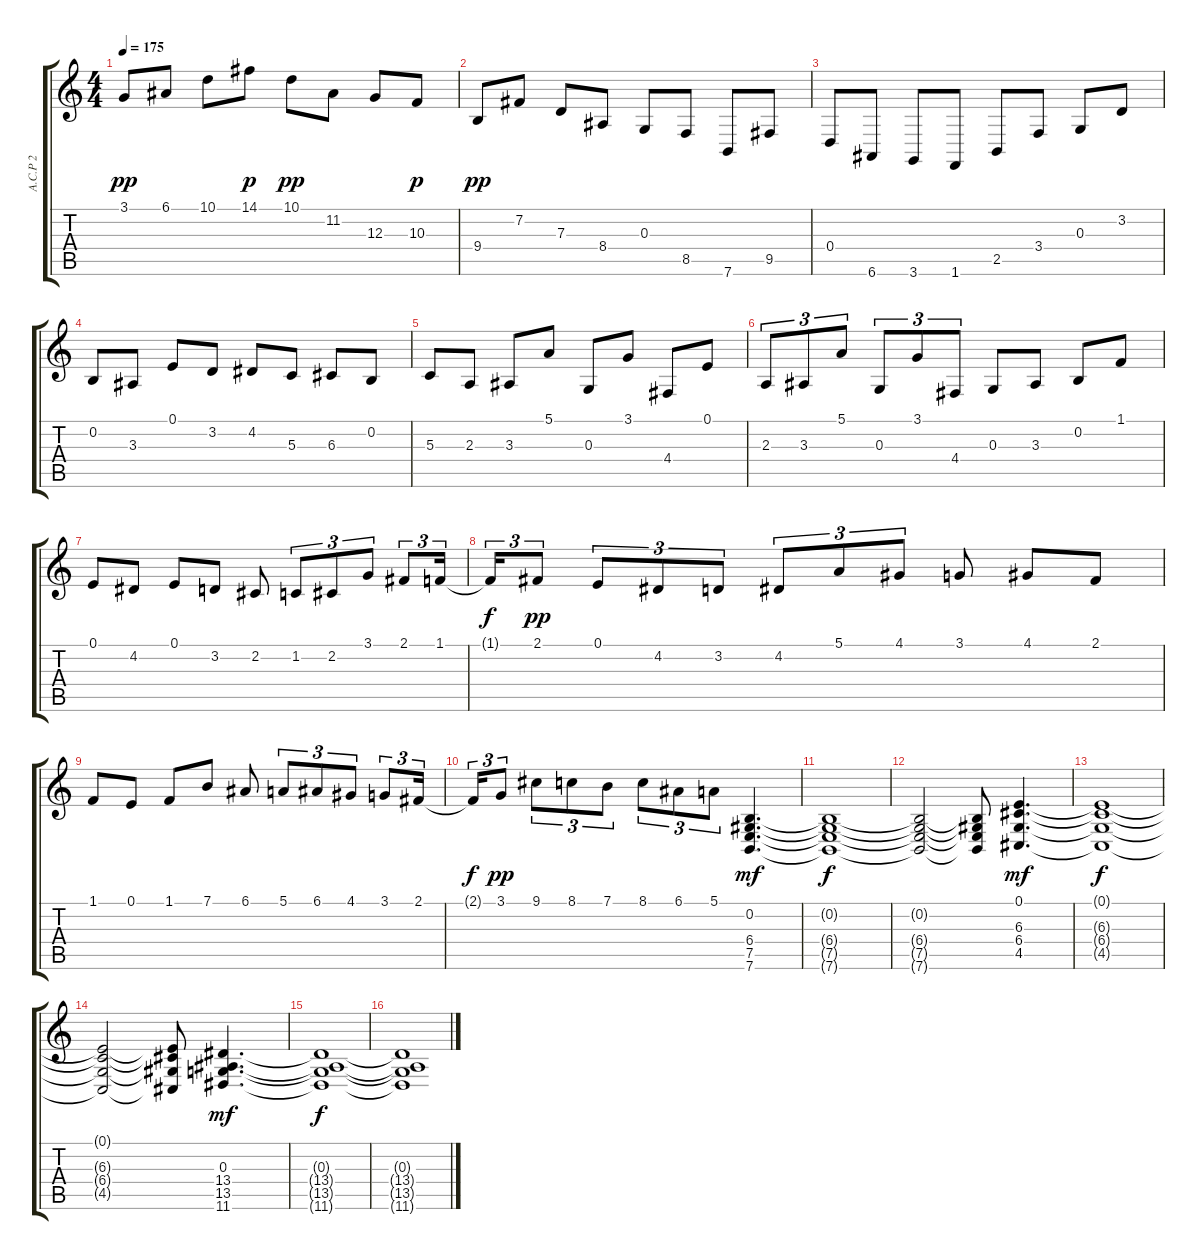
\track ("A.C.P 2" "A.C.P 2") {instrument acousticgrandpiano}
\staff {score tabs}
\tuning (E4 B3 G3 D3 A2 E2) {hide}
\ts (4 4)
\tempo 175
\clef g2
\ks c
3.1.8{dy pp} 6.1.8 10.1.8 14.1.8{dy p} 10.1.8{dy pp} 11.2.8 12.3.8 10.3.8{dy p} |
9.4.8{dy pp} 7.2.8 7.3.8 8.4.8 0.3.8 8.5.8 7.6.8 9.5.8 |
0.4.8 6.6.8 3.6.8 1.6.8 2.5.8 3.4.8 0.3.8 3.2.8 |
0.2.8 3.3.8 0.1.8 3.2.8 4.2.8 5.3.8 6.3.8 0.2.8 |
5.3.8 2.3.8 3.3.8 5.1.8 0.3.8 3.1.8 4.4.8 0.1.8 |
2.3.8{tu (3 2)} 3.3.8{tu (3 2)} 5.1.8{tu (3 2)} 0.3.8{tu (3 2)} 3.1.8{tu (3 2)} 4.4.8{tu (3 2)} 0.3.8 3.3.8 0.2.8 1.1.8 |
0.1.8 4.2.8 0.1.8 3.2.8 2.2.8 1.2.8{tu (3 2)} 2.2.8{tu (3 2)} 3.1.8{tu (3 2)} 2.1.8{tu (3 2)} 1.1.16{tu (3 2)} |
1.1{t}.16{tu (3 2) dy f} 2.1.8{tu (3 2) dy pp} 0.1.8{tu (3 2)} 4.2.8{tu (3 2)} 3.2.8{tu (3 2)} 4.2.8{tu (3 2)} 5.1.8{tu (3 2)} 4.1.8{tu (3 2)} 3.1.8 4.1.8 2.1.8 |
1.1.8 0.1.8 1.1.8 7.1.8 6.1.8 5.1.8{tu (3 2)} 6.1.8{tu (3 2)} 4.1.8{tu (3 2)} 3.1.8{tu (3 2)} 2.1.16{tu (3 2)} |
2.1{t}.16{tu (3 2) dy f} 3.1.8{tu (3 2) dy pp} 9.1.8{tu (3 2)} 8.1.8{tu (3 2)} 7.1.8{tu (3 2)} 8.1.8{tu (3 2)} 6.1.8{tu (3 2)} 5.1.8{tu (3 2)} (0.2 6.4 7.5 7.6).4{d dy mf} |
(0.2{t} 6.4{t} 7.5{t} 7.6{t}).1{dy f} |
(0.2{t} 6.4{t} 7.5{t} 7.6{t}).2 (0.2{t} 6.4{t} 7.5{t} 7.6{t}).8 (0.1 6.3 6.4 4.5).4{d dy mf} |
(0.1{t} 6.3{t} 6.4{t} 4.5{t}).1{dy f} |
(0.1{t} 6.3{t} 6.4{t} 4.5{t}).2 (0.1{t} 6.3{t} 6.4{t} 4.5{t}).8 (0.3 13.4 13.5 11.6).4{d dy mf} |
(0.3{t} 13.4{t} 13.5{t} 11.6{t}).1{dy f} |
(0.3{t} 13.4{t} 13.5{t} 11.6{t}).1
